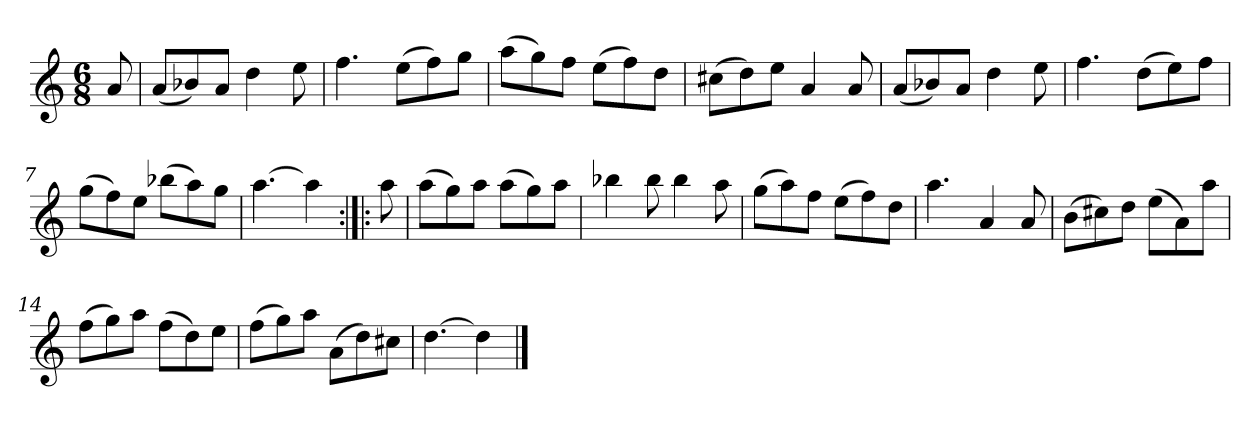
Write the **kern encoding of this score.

**kern
*part1
*staff1
*clefG2
*k[]
*D:dor
*M6/8
*MM120
=
8a
=1
(8a/L
8b-X/)
8a/J
4dd
8ee
=2
4.ff
(8ee\L
8ff\)
8gg\J
=3
(8aa\L
8gg\)
8ff\J
(8ee\L
8ff\)
8dd\J
=4
(8cc#X\L
8dd\)
8ee\J
4a
8a
=5
(8a/L
8b-X/)
8a/J
4dd
8ee
=6
4.ff
(8dd\L
8ee\)
8ff\J
=7
(8gg\L
8ff\)
8ee\J
(8bb-X\L
8aa\)
8gg\J
=8
[4.aa
4aa]
=:|!|:
8aa
=9
(8aa\L
8gg\)
8aa\J
(8aa\L
8gg\)
8aa\J
=10
4bb-X
8bb-
4bb-
8aa
=11
(8gg\L
8aa\)
8ff\J
(8ee\L
8ff\)
8dd\J
=12
4.aa
4a
8a
=13
(8b\L
8cc#X\)
8dd\J
(8ee\L
8a\)
8aa\J
=14
(8ff\L
8gg\)
8aa\J
(8ff\L
8dd\)
8ee\J
=15
(8ff\L
8gg\)
8aa\J
(8a\L
8dd\)
8cc#X\J
=16
[4.dd
4dd]
==
*-
